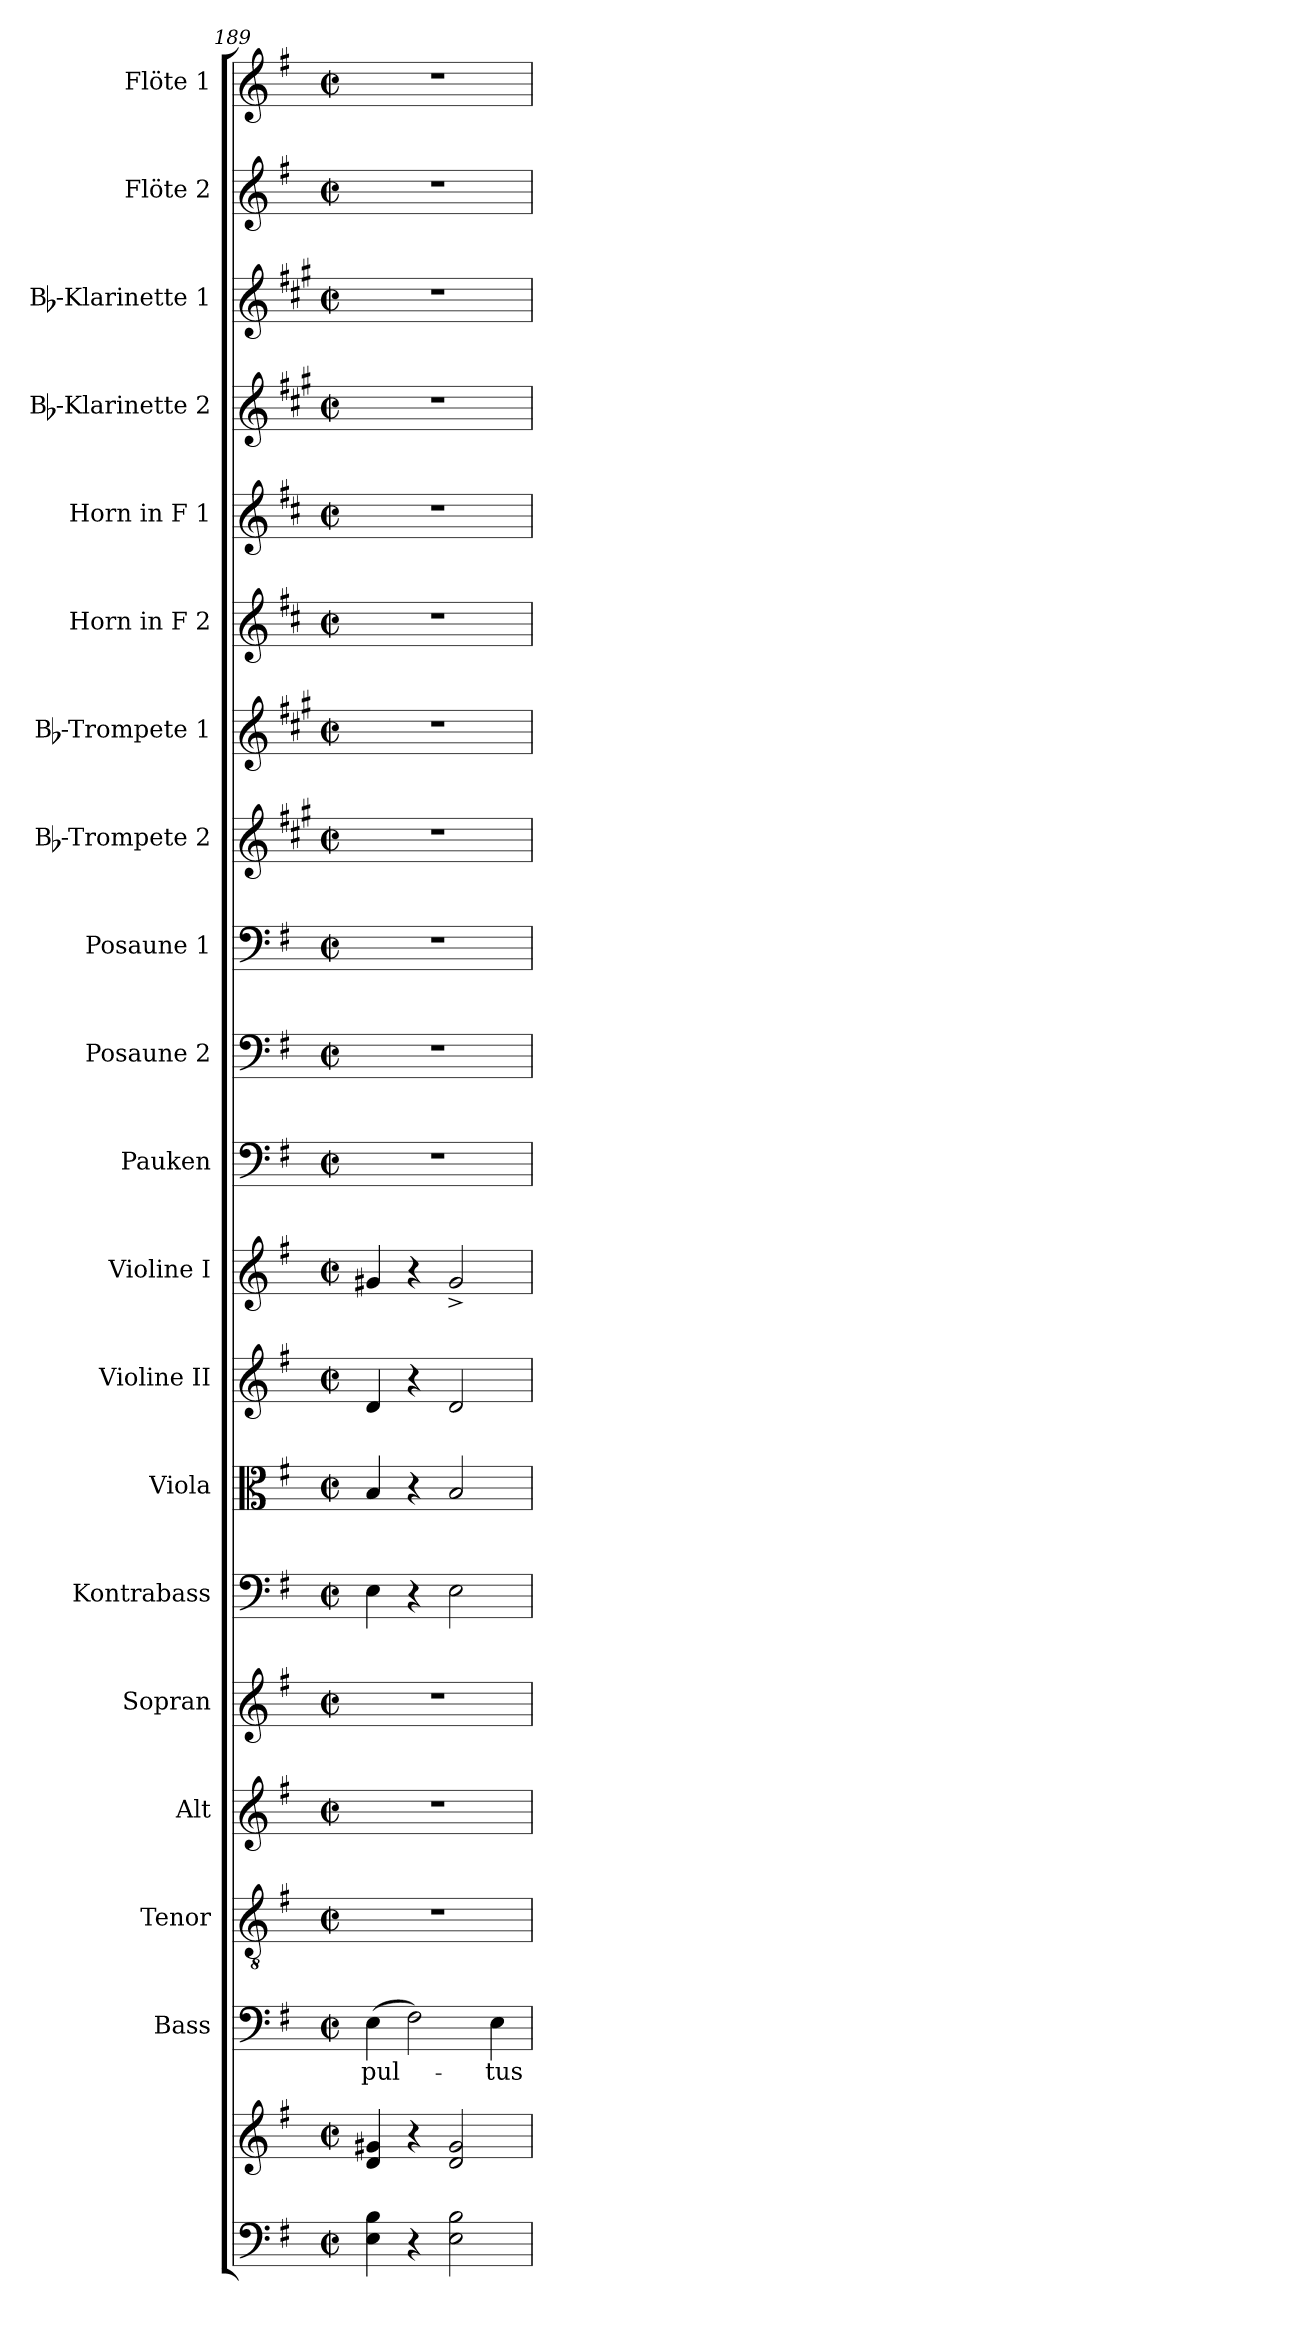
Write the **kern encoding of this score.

**kern	**kern	**kern	**text	**kern	**kern	**kern	**kern	**kern	**kern	**kern	**kern	**kern	**kern	**kern	**kern	**kern	**kern	**kern	**kern	**kern	**kern
*part20	*part20	*part19	*part19	*part18	*part17	*part16	*part15	*part14	*part13	*part12	*part11	*part10	*part9	*part8	*part7	*part6	*part5	*part4	*part3	*part2	*part1
*staff21	*staff20	*staff19	*staff19	*staff18	*staff17	*staff16	*staff15	*staff14	*staff13	*staff12	*staff11	*staff10	*staff9	*staff8	*staff7	*staff6	*staff5	*staff4	*staff3	*staff2	*staff1
*	*	*I"Bass	*	*I"Tenor	*I"Alt	*I"Sopran	*I"Kontrabass	*I"Viola	*I"Violine II	*I"Violine I	*I"Pauken	*I"Posaune 2	*I"Posaune 1	*I"Bb-Trompete 2	*I"Bb-Trompete 1	*I"Horn in F 2	*I"Horn in F 1	*I"Bb-Klarinette 2	*I"Bb-Klarinette 1	*I"Flöte 2	*I"Flöte 1
*	*	*I'B.	*	*I'T.	*I'A.	*I'S.	*I'Kb.	*I'Vla.	*I'Vl. II	*I'Vl. I	*I'Pk.	*I'Pos. 2	*I'Pos. 1	*I'Bb Trp. 2	*I'Bb Trp. 1	*	*	*I'Bb Kl. 2	*I'Bb Kl. 1	*I'Fl. 2	*I'Fl. 1
*clefF4	*clefG2	*clefF4	*	*clefGv2	*clefG2	*clefG2	*clefF4	*clefC3	*clefG2	*clefG2	*clefF4	*clefF4	*clefF4	*clefG2	*clefG2	*clefG2	*clefG2	*clefG2	*clefG2	*clefG2	*clefG2
*	*	*	*	*	*	*	*ITrd7c12	*	*	*	*	*	*	*ITrd1c2	*ITrd1c2	*ITrd4c7	*ITrd4c7	*ITrd1c2	*ITrd1c2	*	*
*k[f#]	*k[f#]	*k[f#]	*	*k[f#]	*k[f#]	*k[f#]	*k[f#]	*k[f#]	*k[f#]	*k[f#]	*k[f#]	*k[f#]	*k[f#]	*k[f#]	*k[f#]	*k[f#]	*k[f#]	*k[f#]	*k[f#]	*k[f#]	*k[f#]
*G:	*G:	*G:	*	*G:	*G:	*G:	*G:	*G:	*G:	*G:	*G:	*G:	*G:	*G:	*G:	*G:	*G:	*G:	*G:	*G:	*G:
*M2/2	*M2/2	*M2/2	*	*M2/2	*M2/2	*M2/2	*M2/2	*M2/2	*M2/2	*M2/2	*M2/2	*M2/2	*M2/2	*M2/2	*M2/2	*M2/2	*M2/2	*M2/2	*M2/2	*M2/2	*M2/2
*met(c|)	*met(c|)	*met(c|)	*	*met(c|)	*met(c|)	*met(c|)	*met(c|)	*met(c|)	*met(c|)	*met(c|)	*met(c|)	*met(c|)	*met(c|)	*met(c|)	*met(c|)	*met(c|)	*met(c|)	*met(c|)	*met(c|)	*met(c|)	*met(c|)
=189	=189	=189	=189	=189	=189	=189	=189	=189	=189	=189	=189	=189	=189	=189	=189	=189	=189	=189	=189	=189	=189
!	!	!	!LO:LY:b	!	!	!	!	!	!	!	!	!	!	!	!	!	!	!	!	!	!
4E\ 4B\	4d/ 4g#X/	(>4E\	-pul-	1r	1r	1r	4EE\	4B/	4d/	4g#X/	1r	1r	1r	1r	1r	1r	1r	1r	1r	1r	1r
4r	4r	2F#\)	.	.	.	.	4r	4r	4r	4r	.	.	.	.	.	.	.	.	.	.	.
2E\ 2B\	2d/ 2g#/	.	.	.	.	.	2EE\	2B/	2d/	2g#^</	.	.	.	.	.	.	.	.	.	.	.
!	!	!	!LO:LY:b	!	!	!	!	!	!	!	!	!	!	!	!	!	!	!	!	!	!
.	.	4E\	-tus	.	.	.	.	.	.	.	.	.	.	.	.	.	.	.	.	.	.
=	=	=	=	=	=	=	=	=	=	=	=	=	=	=	=	=	=	=	=	=	=
*-	*-	*-	*-	*-	*-	*-	*-	*-	*-	*-	*-	*-	*-	*-	*-	*-	*-	*-	*-	*-	*-
